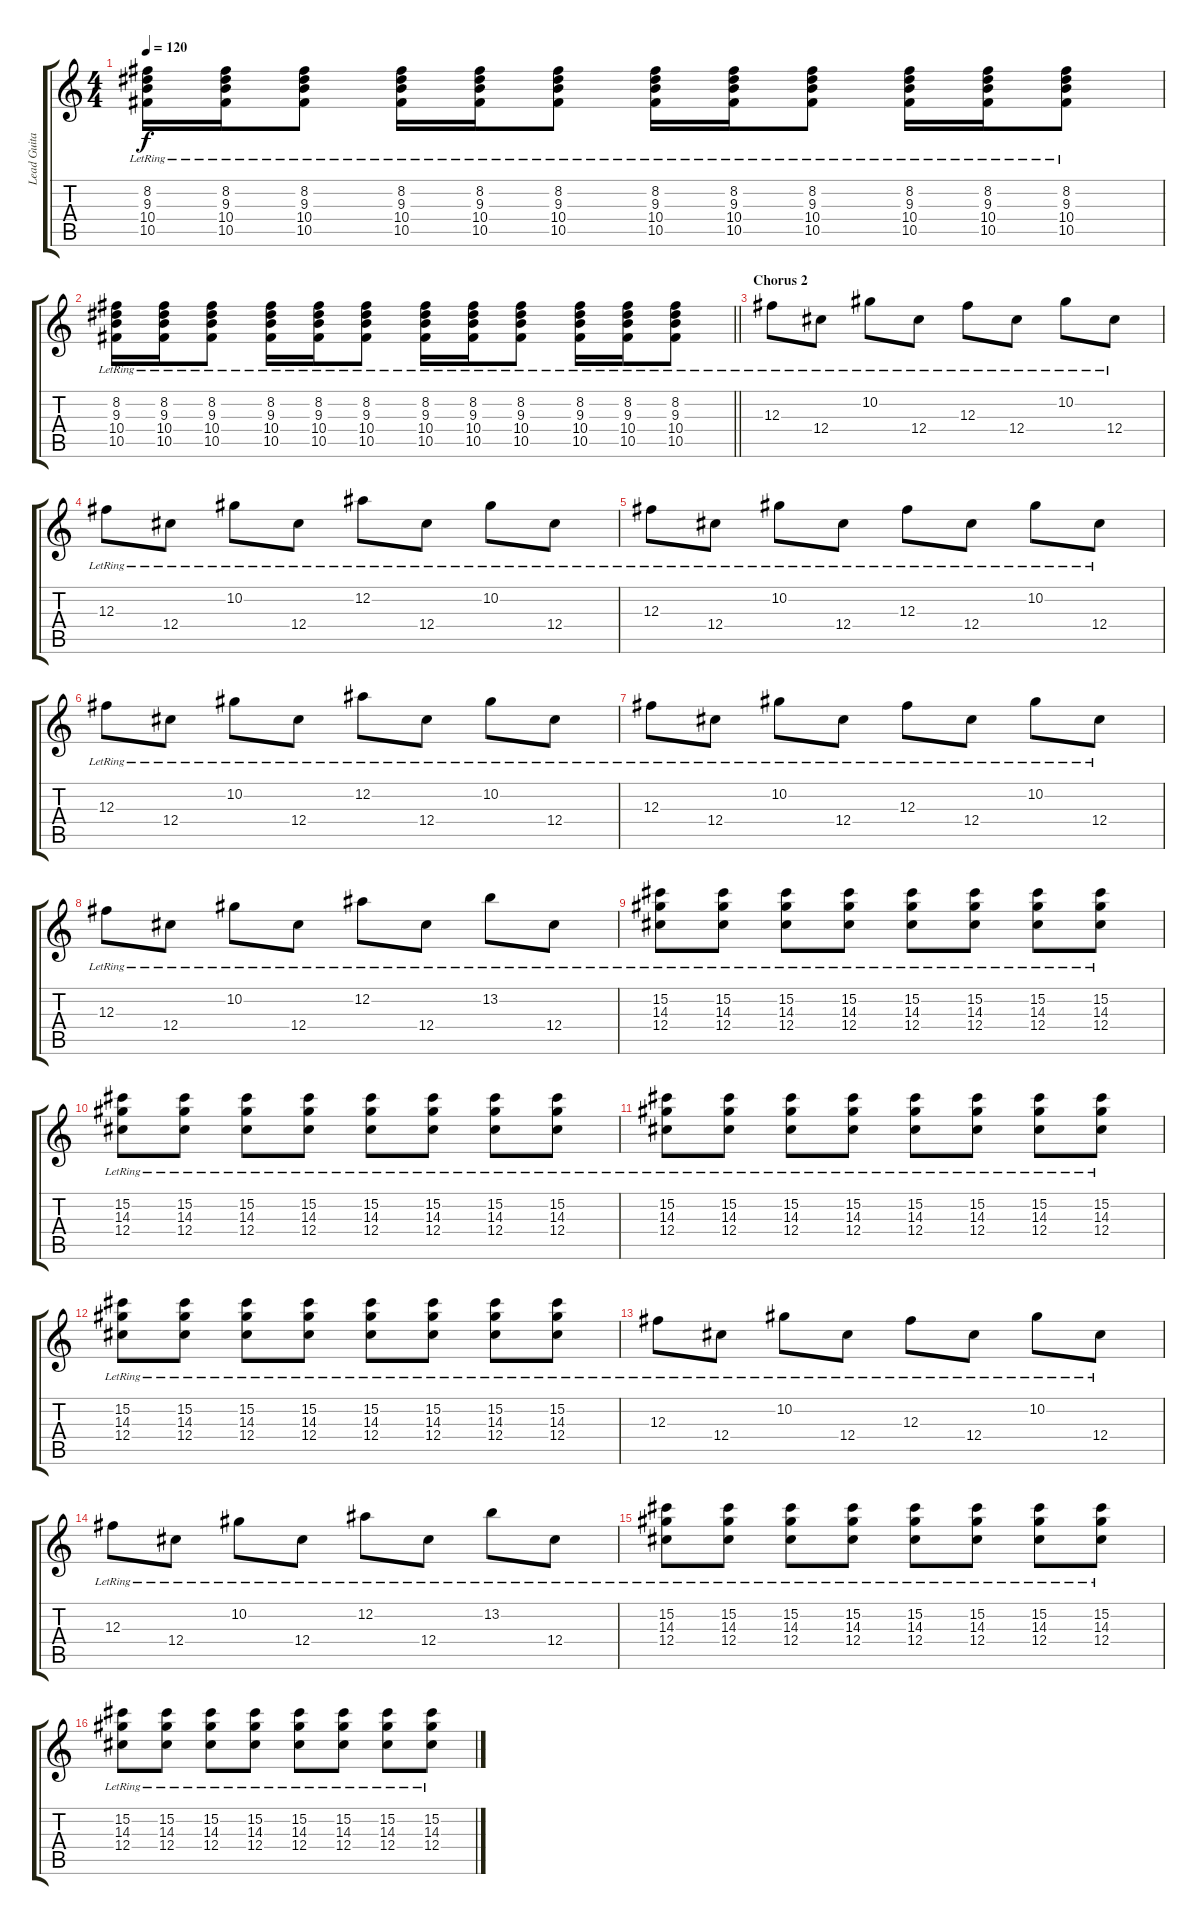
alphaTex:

\track ("Lead Guitar" "Lead Guita") {instrument distortionguitar}
\staff {score tabs}
\tuning (Eb4 Bb3 Gb3 Db3 Ab2 Eb2) {hide}
\ts (4 4)
\tempo 120
\clef g2
\ks c
(8.2{lr} 9.3{lr} 10.4{lr} 10.5{lr}).16{dy f} (8.2{lr} 9.3{lr} 10.4{lr} 10.5{lr}).16 (8.2{lr} 9.3{lr} 10.4{lr} 10.5{lr}).8 (8.2{lr} 9.3{lr} 10.4{lr} 10.5{lr}).16 (8.2{lr} 9.3{lr} 10.4{lr} 10.5{lr}).16 (8.2{lr} 9.3{lr} 10.4{lr} 10.5{lr}).8 (8.2{lr} 9.3{lr} 10.4{lr} 10.5{lr}).16 (8.2{lr} 9.3{lr} 10.4{lr} 10.5{lr}).16 (8.2{lr} 9.3{lr} 10.4{lr} 10.5{lr}).8 (8.2{lr} 9.3{lr} 10.4{lr} 10.5{lr}).16 (8.2{lr} 9.3{lr} 10.4{lr} 10.5{lr}).16 (8.2{lr} 9.3{lr} 10.4{lr} 10.5{lr}).8 |
\barLineRight lightlight
(8.2{lr} 9.3{lr} 10.4{lr} 10.5{lr}).16 (8.2{lr} 9.3{lr} 10.4{lr} 10.5{lr}).16 (8.2{lr} 9.3{lr} 10.4{lr} 10.5{lr}).8 (8.2{lr} 9.3{lr} 10.4{lr} 10.5{lr}).16 (8.2{lr} 9.3{lr} 10.4{lr} 10.5{lr}).16 (8.2{lr} 9.3{lr} 10.4{lr} 10.5{lr}).8 (8.2{lr} 9.3{lr} 10.4{lr} 10.5{lr}).16 (8.2{lr} 9.3{lr} 10.4{lr} 10.5{lr}).16 (8.2{lr} 9.3{lr} 10.4{lr} 10.5{lr}).8 (8.2{lr} 9.3{lr} 10.4{lr} 10.5{lr}).16 (8.2{lr} 9.3{lr} 10.4{lr} 10.5{lr}).16 (8.2{lr} 9.3{lr} 10.4{lr} 10.5{lr}).8 |
\section ("" "Chorus 2")
12.3{lr}.8 12.4{lr}.8 10.2{lr}.8 12.4{lr}.8 12.3{lr}.8 12.4{lr}.8 10.2{lr}.8 12.4{lr}.8 |
12.3{lr}.8 12.4{lr}.8 10.2{lr}.8 12.4{lr}.8 12.2{lr}.8 12.4{lr}.8 10.2{lr}.8 12.4{lr}.8 |
12.3{lr}.8 12.4{lr}.8 10.2{lr}.8 12.4{lr}.8 12.3{lr}.8 12.4{lr}.8 10.2{lr}.8 12.4{lr}.8 |
12.3{lr}.8 12.4{lr}.8 10.2{lr}.8 12.4{lr}.8 12.2{lr}.8 12.4{lr}.8 10.2{lr}.8 12.4{lr}.8 |
12.3{lr}.8 12.4{lr}.8 10.2{lr}.8 12.4{lr}.8 12.3{lr}.8 12.4{lr}.8 10.2{lr}.8 12.4{lr}.8 |
12.3{lr}.8 12.4{lr}.8 10.2{lr}.8 12.4{lr}.8 12.2{lr}.8 12.4{lr}.8 13.2{lr}.8 12.4{lr}.8 |
(15.2{lr} 14.3{lr} 12.4{lr}).8 (15.2{lr} 14.3{lr} 12.4{lr}).8 (15.2{lr} 14.3{lr} 12.4{lr}).8 (15.2{lr} 14.3{lr} 12.4{lr}).8 (15.2{lr} 14.3{lr} 12.4{lr}).8 (15.2{lr} 14.3{lr} 12.4{lr}).8 (15.2{lr} 14.3{lr} 12.4{lr}).8 (15.2{lr} 14.3{lr} 12.4{lr}).8 |
(15.2{lr} 14.3{lr} 12.4{lr}).8 (15.2{lr} 14.3{lr} 12.4{lr}).8 (15.2{lr} 14.3{lr} 12.4{lr}).8 (15.2{lr} 14.3{lr} 12.4{lr}).8 (15.2{lr} 14.3{lr} 12.4{lr}).8 (15.2{lr} 14.3{lr} 12.4{lr}).8 (15.2{lr} 14.3{lr} 12.4{lr}).8 (15.2{lr} 14.3{lr} 12.4{lr}).8 |
(15.2{lr} 14.3{lr} 12.4{lr}).8 (15.2{lr} 14.3{lr} 12.4{lr}).8 (15.2{lr} 14.3{lr} 12.4{lr}).8 (15.2{lr} 14.3{lr} 12.4{lr}).8 (15.2{lr} 14.3{lr} 12.4{lr}).8 (15.2{lr} 14.3{lr} 12.4{lr}).8 (15.2{lr} 14.3{lr} 12.4{lr}).8 (15.2{lr} 14.3{lr} 12.4{lr}).8 |
(15.2{lr} 14.3{lr} 12.4{lr}).8 (15.2{lr} 14.3{lr} 12.4{lr}).8 (15.2{lr} 14.3{lr} 12.4{lr}).8 (15.2{lr} 14.3{lr} 12.4{lr}).8 (15.2{lr} 14.3{lr} 12.4{lr}).8 (15.2{lr} 14.3{lr} 12.4{lr}).8 (15.2{lr} 14.3{lr} 12.4{lr}).8 (15.2{lr} 14.3{lr} 12.4{lr}).8 |
12.3{lr}.8 12.4{lr}.8 10.2{lr}.8 12.4{lr}.8 12.3{lr}.8 12.4{lr}.8 10.2{lr}.8 12.4{lr}.8 |
12.3{lr}.8 12.4{lr}.8 10.2{lr}.8 12.4{lr}.8 12.2{lr}.8 12.4{lr}.8 13.2{lr}.8 12.4{lr}.8 |
(15.2{lr} 14.3{lr} 12.4{lr}).8 (15.2{lr} 14.3{lr} 12.4{lr}).8 (15.2{lr} 14.3{lr} 12.4{lr}).8 (15.2{lr} 14.3{lr} 12.4{lr}).8 (15.2{lr} 14.3{lr} 12.4{lr}).8 (15.2{lr} 14.3{lr} 12.4{lr}).8 (15.2{lr} 14.3{lr} 12.4{lr}).8 (15.2{lr} 14.3{lr} 12.4{lr}).8 |
(15.2{lr} 14.3{lr} 12.4{lr}).8 (15.2{lr} 14.3{lr} 12.4{lr}).8 (15.2{lr} 14.3{lr} 12.4{lr}).8 (15.2{lr} 14.3{lr} 12.4{lr}).8 (15.2{lr} 14.3{lr} 12.4{lr}).8 (15.2{lr} 14.3{lr} 12.4{lr}).8 (15.2{lr} 14.3{lr} 12.4{lr}).8 (15.2{lr} 14.3{lr} 12.4{lr}).8
